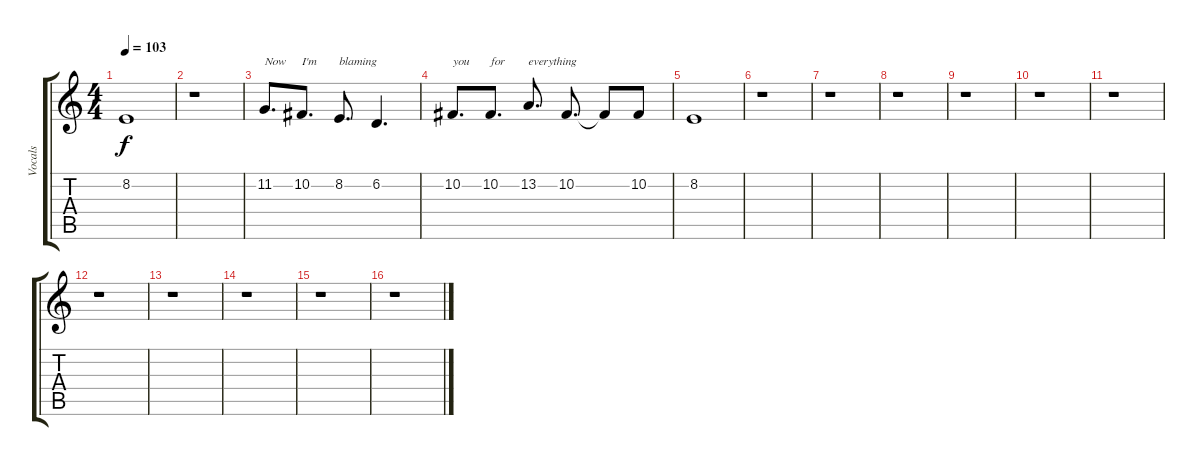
\track ("Vocals" "Vocals") {instrument frenchhorn}
\staff {score tabs}
\tuning (Db4 Ab3 E3 B2 Gb2 B1) {hide}
\ts (4 4)
\tempo 103
\clef g2
\ks c
8.2.1{dy f} |
r.1 |
11.2.8{d txt "Now"} 10.2.8{d txt "I'm"} 8.2.8{d txt "blaming"} 6.2.4{d} |
10.2.8{d txt "you"} 10.2.8{d txt "for"} 13.2.8{d txt "everything"} 10.2.8{d} 10.2{t}.8 10.2.8 |
8.2.1 |
r.1 |
r.1 |
r.1 |
r.1 |
r.1 |
r.1 |
r.1 |
r.1 |
r.1 |
r.1 |
r.1
